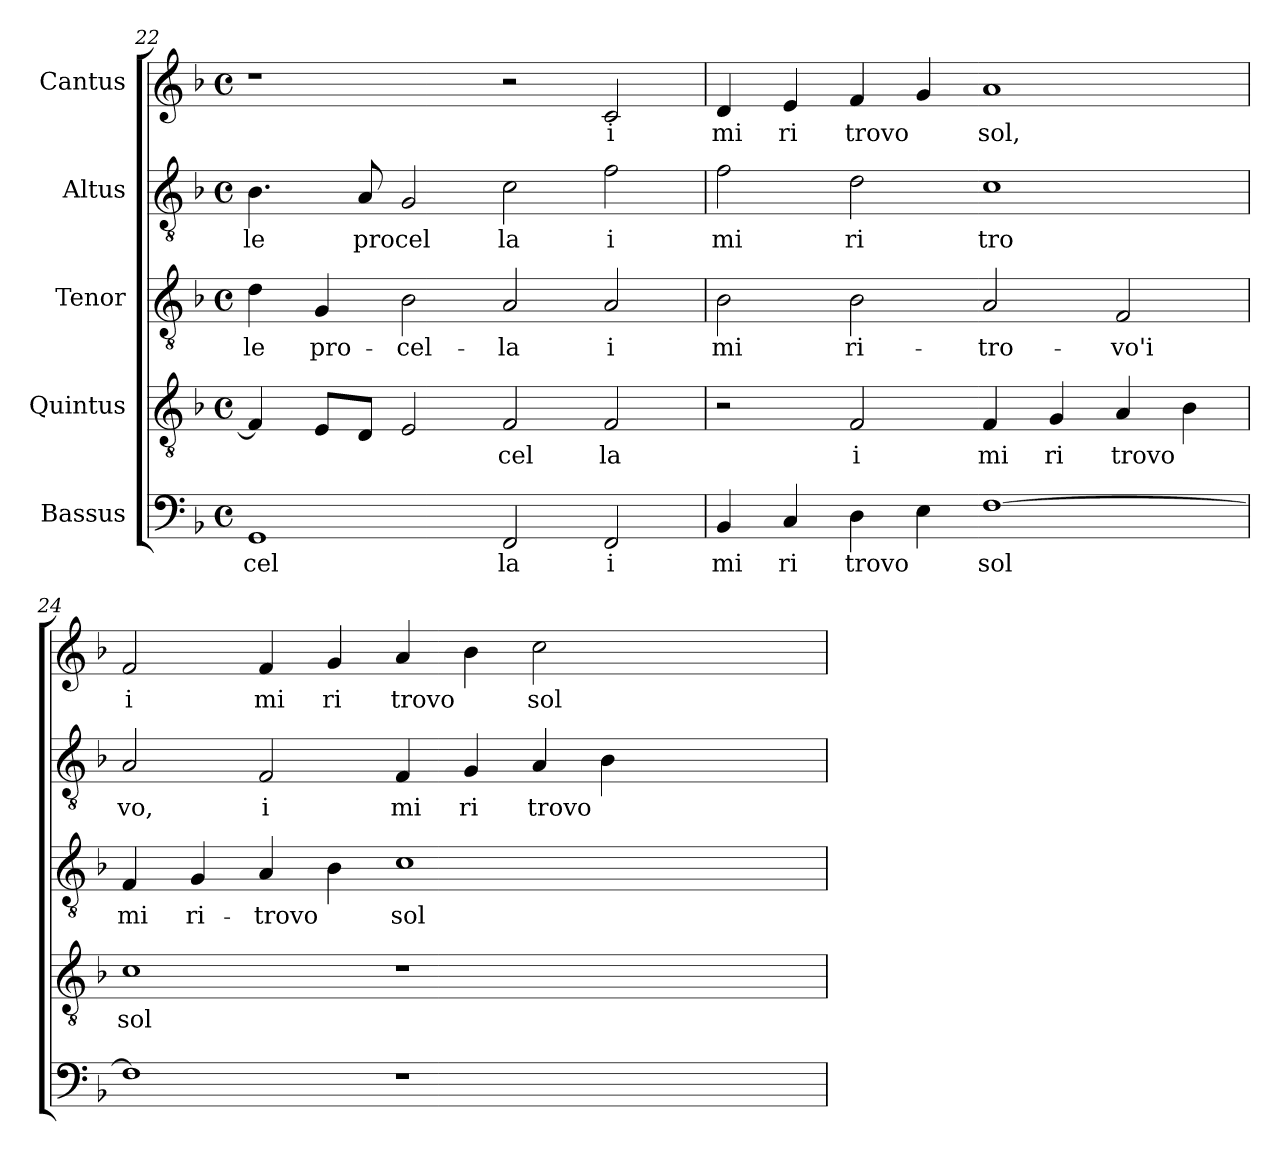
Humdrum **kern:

**kern	**text	**kern	**text	**kern	**text	**kern	**text	**kern	**text
*part5	*part5	*part4	*part4	*part3	*part3	*part2	*part2	*part1	*part1
*staff5	*staff5	*staff4	*staff4	*staff3	*staff3	*staff2	*staff2	*staff1	*staff1
*I"Bassus	*	*I"Quintus	*	*I"Tenor	*	*I"Altus	*	*I"Cantus	*
*clefF4	*	*clefGv2	*	*clefGv2	*	*clefGv2	*	*clefG2	*
*k[b-]	*	*k[b-]	*	*k[b-]	*	*k[b-]	*	*k[b-]	*
*F:	*	*F:	*	*F:	*	*F:	*	*F:	*
*M4/4	*	*M4/4	*	*M4/4	*	*M4/4	*	*M4/4	*
*met(c)	*	*met(c)	*	*met(c)	*	*met(c)	*	*met(c)	*
=22	=22	=22	=22	=22	=22	=22	=22	=22	=22
!	!LO:LY:b:cj	!	!	!	!LO:LY:b:cj	!	!LO:LY:b:cj	!	!
1GG	cel	4F/]	.	4d\	-le	4.B-\	le	1r	.
!	!	!	!	!	!LO:LY:b:cj	!	!	!	!
.	.	8E/L	.	4G/	pro-	.	.	.	.
!	!	!	!	!	!	!	!LO:LY:b:cj	!	!
.	.	8D/J	.	.	.	8A/	procel	.	.
!	!	!	!	!	!LO:LY:b:cj	!	!	!	!
.	.	2E/	.	2B-\	-cel-	2G/	.	.	.
!	!LO:LY:b:cj	!	!LO:LY:b:cj	!	!LO:LY:b:cj	!	!LO:LY:b:cj	!	!
2FF/	la	2F/	cel	2A/	-la	2c\	la	2r	.
!	!LO:LY:b:cj	!	!LO:LY:b:cj	!	!LO:LY:b:cj	!	!LO:LY:b:cj	!	!LO:LY:b:cj
2FF/	i	2F/	la	2A/	i	2f\	i	2c/	i
=23	=23	=23	=23	=23	=23	=23	=23	=23	=23
!	!LO:LY:b:cj	!	!	!	!LO:LY:b:cj	!	!LO:LY:b:cj	!	!LO:LY:b:cj
4BB-/	mi	2r	.	2B-\	mi	2f\	mi	4d/	mi
!	!LO:LY:b:cj	!	!	!	!	!	!	!	!LO:LY:b:cj
4C/	ri	.	.	.	.	.	.	4e/	ri
!	!LO:LY:b:cj	!	!LO:LY:b:cj	!	!LO:LY:b:cj	!	!LO:LY:b:cj	!	!LO:LY:b:cj
4D\	trovo	2F/	i	2B-\	ri-	2d\	ri	4f/	trovo
4E\	.	.	.	.	.	.	.	4g/	.
!	!LO:LY:b:cj	!	!LO:LY:b:cj	!	!LO:LY:b:cj	!	!LO:LY:b:cj	!	!LO:LY:b:cj
[>1F	sol	4F/	mi	2A/	-tro-	1c	tro	1a	sol,
!	!	!	!LO:LY:b:cj	!	!	!	!	!	!
.	.	4G/	ri	.	.	.	.	.	.
!	!	!	!LO:LY:b:cj	!	!LO:LY:b:cj	!	!	!	!
.	.	4A/	trovo	2F/	-vo'i	.	.	.	.
.	.	4B-\	.	.	.	.	.	.	.
=24	=24	=24	=24	=24	=24	=24	=24	=24	=24
!	!	!	!LO:LY:b:cj	!	!LO:LY:b:cj	!	!LO:LY:b:cj	!	!LO:LY:b:cj
1F]	.	1c	sol	4F/	mi	2A/	vo,	2f/	i
!	!	!	!	!	!LO:LY:b:cj	!	!	!	!
.	.	.	.	4G/	ri-	.	.	.	.
!	!	!	!	!	!LO:LY:b:cj	!	!LO:LY:b:cj	!	!LO:LY:b:cj
.	.	.	.	4A/	-trovo	2F/	i	4f/	mi
!	!	!	!	!	!	!	!	!	!LO:LY:b:cj
.	.	.	.	4B-\	.	.	.	4g/	ri
!LO:N:vis=1	!	!LO:N:vis=1	!	!	!LO:LY:b:cj	!	!LO:LY:b:cj	!	!LO:LY:b:cj
0r	.	0r	.	1c	sol	4F/	mi	4a/	trovo
!	!	!	!	!	!	!	!LO:LY:b:cj	!	!
.	.	.	.	.	.	4G/	ri	4b-\	.
!	!	!	!	!	!	!	!LO:LY:b:cj	!	!LO:LY:b:cj
.	.	.	.	.	.	4A/	trovo	2cc\	sol
.	.	.	.	.	.	4B-\	.	.	.
.	.	.	.	1ryy	.	1ryy	.	1ryy	.
=	=	=	=	=	=	=	=	=	=
*-	*-	*-	*-	*-	*-	*-	*-	*-	*-
